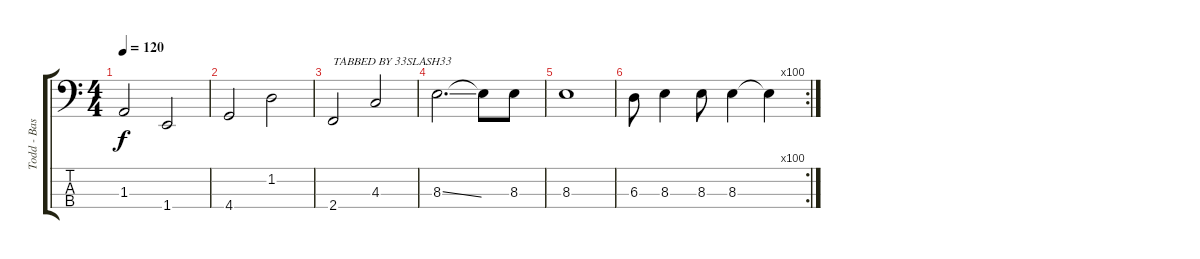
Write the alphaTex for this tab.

\track ("Todd - Bass" "Todd - Bas") {instrument electricbasspick}
\staff {score tabs}
\tuning (Gb2 Db2 Ab1 Eb1) {hide}
\ts (4 4)
\tempo 120
\clef f4
\ks c
1.3.2{dy f} 1.4.2 |
4.4.2 1.2.2 |
2.4.2{txt "TABBED BY 33SLASH33"} 4.3.2 |
8.3{ss}.2{d} 8.3{t}.8 8.3.8 |
8.3.1 |
\rc 100
6.3.8 8.3.4 8.3.8 8.3.4 8.3{t}.4
